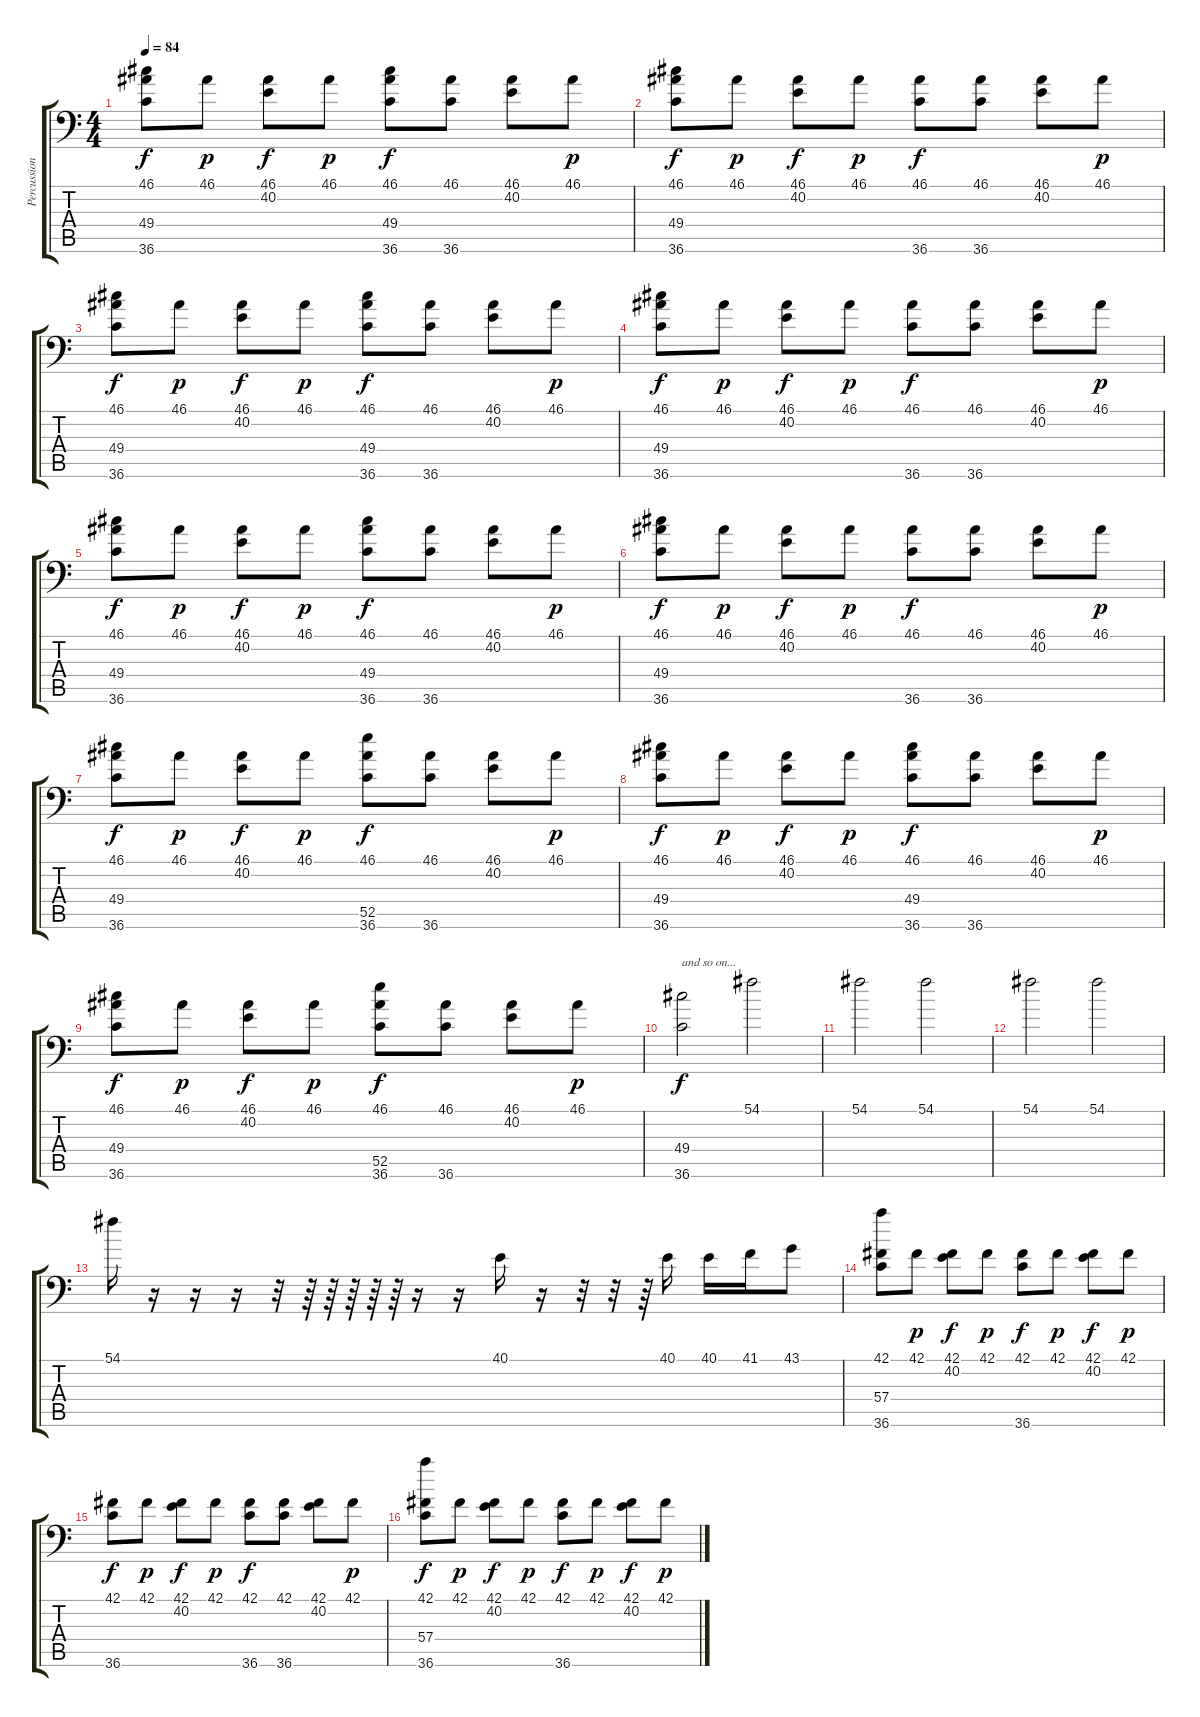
\track ("Percussion" "Percussion") {instrument acousticgrandpiano}
\staff {score tabs}
\tuning (C-1 C-1 C-1 C-1 C-1 C-1) {hide}
\ts (4 4)
\tempo 84
\clef f4
\ks c
(46.1 49.4 36.6).8{dy f} 46.1.8{dy p} (46.1 40.2).8{dy f} 46.1.8{dy p} (46.1 49.4 36.6).8{dy f} (46.1 36.6).8 (46.1 40.2).8 46.1.8{dy p} |
(46.1 49.4 36.6).8{dy f} 46.1.8{dy p} (46.1 40.2).8{dy f} 46.1.8{dy p} (46.1 36.6).8{dy f} (46.1 36.6).8 (46.1 40.2).8 46.1.8{dy p} |
(46.1 49.4 36.6).8{dy f} 46.1.8{dy p} (46.1 40.2).8{dy f} 46.1.8{dy p} (46.1 49.4 36.6).8{dy f} (46.1 36.6).8 (46.1 40.2).8 46.1.8{dy p} |
(46.1 49.4 36.6).8{dy f} 46.1.8{dy p} (46.1 40.2).8{dy f} 46.1.8{dy p} (46.1 36.6).8{dy f} (46.1 36.6).8 (46.1 40.2).8 46.1.8{dy p} |
(46.1 49.4 36.6).8{dy f} 46.1.8{dy p} (46.1 40.2).8{dy f} 46.1.8{dy p} (46.1 49.4 36.6).8{dy f} (46.1 36.6).8 (46.1 40.2).8 46.1.8{dy p} |
(46.1 49.4 36.6).8{dy f} 46.1.8{dy p} (46.1 40.2).8{dy f} 46.1.8{dy p} (46.1 36.6).8{dy f} (46.1 36.6).8 (46.1 40.2).8 46.1.8{dy p} |
(46.1 49.4 36.6).8{dy f} 46.1.8{dy p} (46.1 40.2).8{dy f} 46.1.8{dy p} (46.1 52.5 36.6).8{dy f} (46.1 36.6).8 (46.1 40.2).8 46.1.8{dy p} |
(46.1 49.4 36.6).8{dy f} 46.1.8{dy p} (46.1 40.2).8{dy f} 46.1.8{dy p} (46.1 49.4 36.6).8{dy f} (46.1 36.6).8 (46.1 40.2).8 46.1.8{dy p} |
(46.1 49.4 36.6).8{dy f} 46.1.8{dy p} (46.1 40.2).8{dy f} 46.1.8{dy p} (46.1 52.5 36.6).8{dy f} (46.1 36.6).8 (46.1 40.2).8 46.1.8{dy p} |
(49.4 36.6).2{txt "and so on..." dy f} 54.1.2 |
54.1.2 54.1.2 |
54.1.2 54.1.2 |
54.1.16 r.16 r.16 r.16 r.32 r.64 r.64 r.64 r.64 r.64 r.16 r.16 40.1.16 r.16 r.32 r.32 r.64 40.1.16 40.1.16 41.1.16 43.1.8 |
(42.1 57.4 36.6).8 42.1.8{dy p} (42.1 40.2).8{dy f} 42.1.8{dy p} (42.1 36.6).8{dy f} 42.1.8{dy p} (42.1 40.2).8{dy f} 42.1.8{dy p} |
(42.1 36.6).8{dy f} 42.1.8{dy p} (42.1 40.2).8{dy f} 42.1.8{dy p} (42.1 36.6).8{dy f} (42.1 36.6).8 (42.1 40.2).8 42.1.8{dy p} |
(42.1 57.4 36.6).8{dy f} 42.1.8{dy p} (42.1 40.2).8{dy f} 42.1.8{dy p} (42.1 36.6).8{dy f} 42.1.8{dy p} (42.1 40.2).8{dy f} 42.1.8{dy p}
